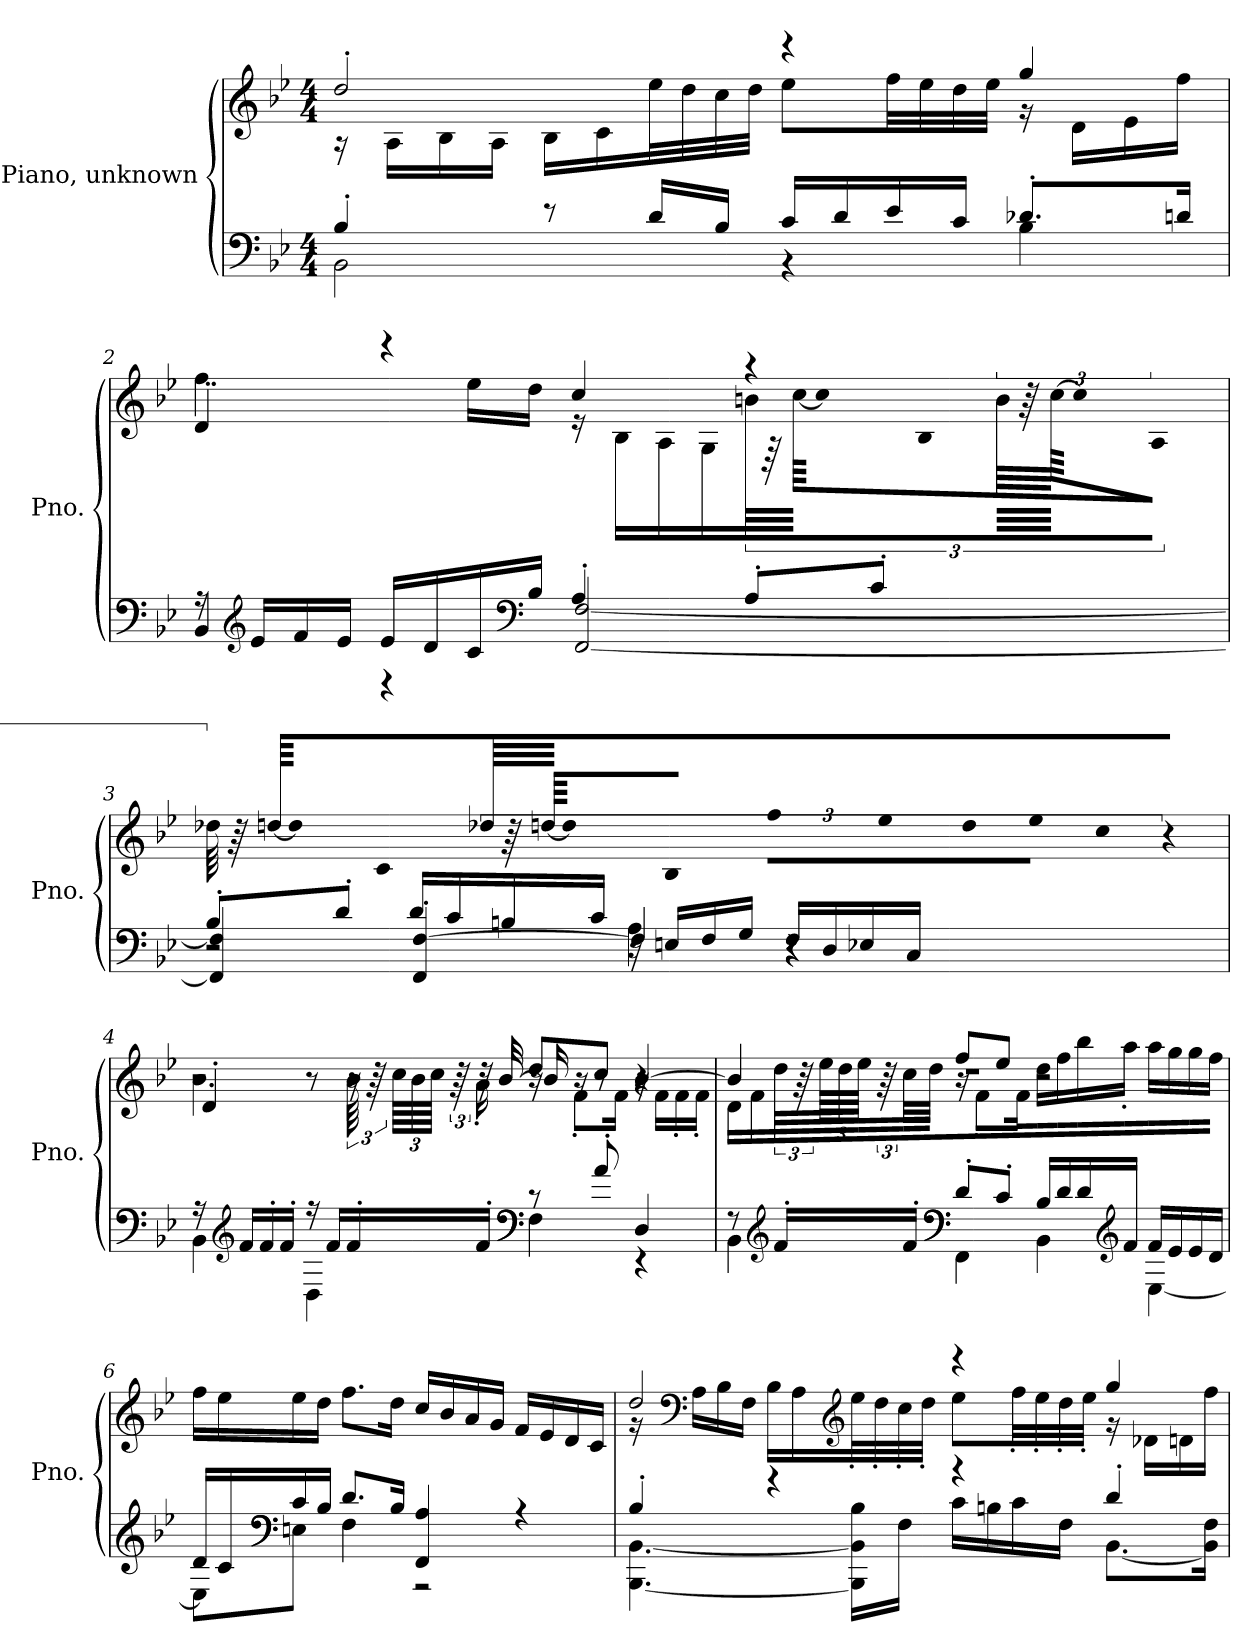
**kern	**kern
*part1	*part1
*staff2	*staff1
*I"Piano, unknown	*
*I'Pno.	*
*clefF4	*clefG2
*k[b-e-]	*k[b-e-]
*M4/4	*M4/4
*MM120	*MM120
=1	=1
*^	*^
4B-'/	2BB-\	2dd'/	16r
.	.	.	16A\LL
.	.	.	16B-\
.	.	.	16A\JJ
8r	.	.	16B-\LL
.	.	.	16c\
16d/LL	.	.	32ee-\L
.	.	.	32dd\
16B-/JJ	.	.	32cc\
.	.	.	32dd\JJJ
16c/LL	4r	4r	8ee-\L
16d/	.	.	.
16e-/	.	.	32ff\LL
.	.	.	32ee-\
16c/JJ	.	.	32dd\
.	.	.	32ee-\JJJ
8.d-X'/L	4B-\	4gg/	16r
.	.	.	16d\LL
.	.	.	16e-\
16dn/Jk	.	.	16ff\JJ
!!LO:LB:g=z	!!
=2	=2	=2	=2
16r	4BB-/	4d'/	4.ff\
*clefG2	*	*	*
16e-/LL	.	.	.
16f/	.	.	.
16e-/JJ	.	.	.
16e-/LL	4r	4r	.
16d/	.	.	.
16c/	.	.	16ee-\LL
*clefF4	*	*	*
16B-/JJ	.	.	16dd\JJ
4A'/	[2FF/ [2F/	4cc/	16r
.	.	.	16B-\LL
.	.	.	16A\
.	.	.	16G\
8A'/L	.	4r	96bn\JJkk
.	.	.	96r
.	.	.	[96cc\KLLL
.	.	.	32cc\J]
.	.	.	16B-\
8c'/J	.	.	96b\JJkk
.	.	.	96r
.	.	.	[96cc\KLLL
.	.	.	32cc\J]
.	.	.	16A\JJ
*	*	*v	*v
!!LO:LB:g=z
=3	=3	=3
*	*^	*
8B-'/L	2r	4FF/] 4F/]	96dd-X\
.	.	.	96r
.	.	.	[96ddn/KLLL
.	.	.	32dd/J]
.	.	.	16c/
8d'/J	.	.	96dd-X/JJkk
.	.	.	96r
.	.	.	[96ddn/KLLL
.	.	.	32dd/J]
.	.	.	16B-/JJ
16d/LL	.	4FF/' [4F/'	16ff\LL
16c/	.	.	16ee-\
16Bn/	.	.	16dd\
16c/JJ	.	.	16ee-\JJ
16r	4A\	4F/]	4cc\
16En/LL	.	.	.
16F/	.	.	.
16G/JJ	.	.	.
16F/LL	4r	4r	4r
16D/	.	.	.
16E-X/	.	.	.
16C/JJ	.	.	.
*	*v	*v	*
!!LO:LB:g=z
=4	=4	=4
*	*	*^
*	*	*	*^
16r	4BB-\	2r	4.b-\	4d'/
*clefG2	*	*	*	*
16f/LL	.	.	.	.
16f'/	.	.	.	.
16f'/JJ	.	.	.	.
16r	4D\	.	.	8r
16f/LL	.	.	.	.
16f'/	.	.	96b-\	16r
.	.	.	96r	.
.	.	.	96cc\LLLL	.
.	.	.	96b-\	.
.	.	.	96cc\JJJJ	.
.	.	.	96r	.
16f'/JJ	.	.	16a'\	32r
.	.	.	.	[32b-/
*clefF4	*	*	*	*
8r	4F\	8dd/L	16r	16b-/]
.	.	.	8f'\L	16r
8a'/	.	8cc/J	.	8r
.	.	.	16f\Jk	.
4D/	4r	4r	16r	[4b-/
.	.	.	16f\LL	.
.	.	.	16f'\	.
.	.	.	16f'\JJ	.
!!LO:LB:g=z	!!	!!
=5	=5	=5	=5	=5
8r	4BB-\	1r	16d\LL	4b-/]
.	.	.	16f\	.
*clefG2	*	*	*	*
16f'/LL	.	.	96dd\JJkk	.
.	.	.	96r	.
.	.	.	96ee-\LLLL	.
.	.	.	96dd\	.
.	.	.	96ee-\JJJJ	.
.	.	.	96r	.
16f'/JJ	.	.	32cc\LLL	.
.	.	.	32dd\JJJ	.
*clefF4	*	*	*	*
8d'/L	4FF\	.	16r	8ff/L
.	.	.	8f'\L	.
8c'/J	.	.	.	8ee-/J
.	.	.	16f\Jk	.
16B-/LL	4BB-\	.	16dd\LL	2r
16d/	.	.	16ff\	.
16d/	.	.	16bb-\	.
*clefG2	*	*	*	*
16f/JJ	.	.	16aa'\JJ	.
16f/LL	[4E-\	.	16aa\LL	.
16e-/	.	.	16gg\	.
16e-/	.	.	16gg\	.
16d/JJ	.	.	16ff\JJ	.
*	*	*v	*v	*v
=6	=6	=6
16d/LL	8E-\L]	16ff\LL
16c/	.	16ee-\
*clefF4	*	*
16c/	8En\J	16ee-\
16B-/JJ	.	16dd\JJ
8.d/L	4F\	8.ff\L
16B-/Jk	.	16dd\Jk
4FF/ 4A/	2r	16cc/LL
.	.	16b-/
.	.	16a/
.	.	16g/JJ
4r	.	16f/LL
.	.	16e-/
.	.	16d/
.	.	16c/JJ
!!LO:LB:g=z
=7	=7	=7
*	*	*^
4B-'/	[4.BBB-\ [4.BB-\	2dd/	16r
*	*	*clefF4	*
.	.	.	16A\LL
.	.	.	16B-\
.	.	.	16F\JJ
4r	.	.	16B-\LL
.	.	.	16A\
*	*	*clefG2	*
.	16BBB-\] 16BB-\] 16B-\LL	.	32ee-'\L
.	.	.	32dd'\
.	16F\JJ	.	32cc'\
.	.	.	32dd'\JJJ
4r	16c\LL	4r	8ee-\L
.	16Bn\	.	.
.	16c\	.	32ff'\LL
.	.	.	32ee-'\
.	16F\JJ	.	32dd'\
.	.	.	32ee-'\JJJ
4d'/	[8.BB-\L	4gg/	16r
.	.	.	16d-X\LL
.	.	.	16dn\
.	16BB-\] 16F\Jk	.	16ff\JJ
*v	*v	*	*
*	*v	*v
=	=
*-	*-
